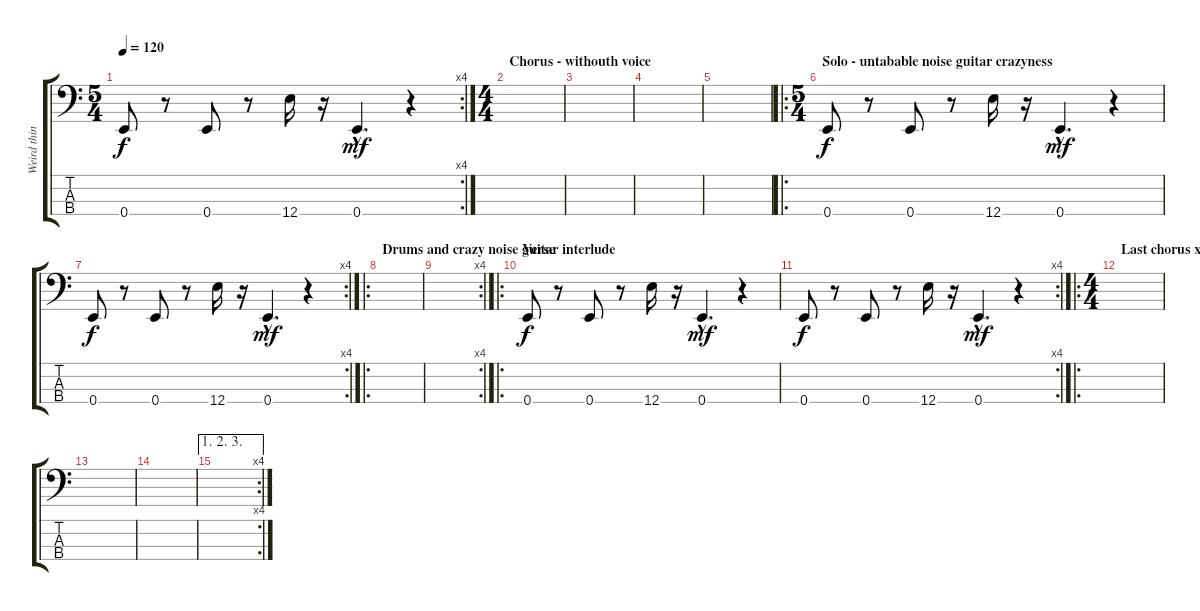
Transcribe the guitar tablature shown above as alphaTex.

\track ("Weird thingie" "Weird thin") {instrument electricguitarclean}
\staff {score tabs}
\tuning (G2 D2 A1 E1) {hide}
\rc 4
\ts (5 4)
\tempo 120
\clef f4
\ks c
0.4.8{dy f} r.8 0.4.8 r.8 12.4.16 r.16 0.4{hac}.4{d dy mf} r.4 |
\ts (4 4)
\section ("" "Chorus - withouth voice")
|
|
|
|
\ro
\ts (5 4)
\section ("" "Solo - untabable noise guitar crazyness")
0.4.8{dy f} r.8 0.4.8 r.8 12.4.16 r.16 0.4{hac}.4{d dy mf} r.4 |
\rc 4
0.4.8{dy f} r.8 0.4.8 r.8 12.4.16 r.16 0.4{hac}.4{d dy mf} r.4 |
\ro
\section ("" "Drums and crazy noise guitar interlude")
|
\rc 4
|
\ro
\section ("" "Verse")
0.4.8{dy f} r.8 0.4.8 r.8 12.4.16 r.16 0.4{hac}.4{d dy mf} r.4 |
\rc 4
0.4.8{dy f} r.8 0.4.8 r.8 12.4.16 r.16 0.4{hac}.4{d dy mf} r.4 |
\ro
\ts (4 4)
\section ("" "Last chorus x4")
|
|
|
\ae (1 2 3)
\rc 4
